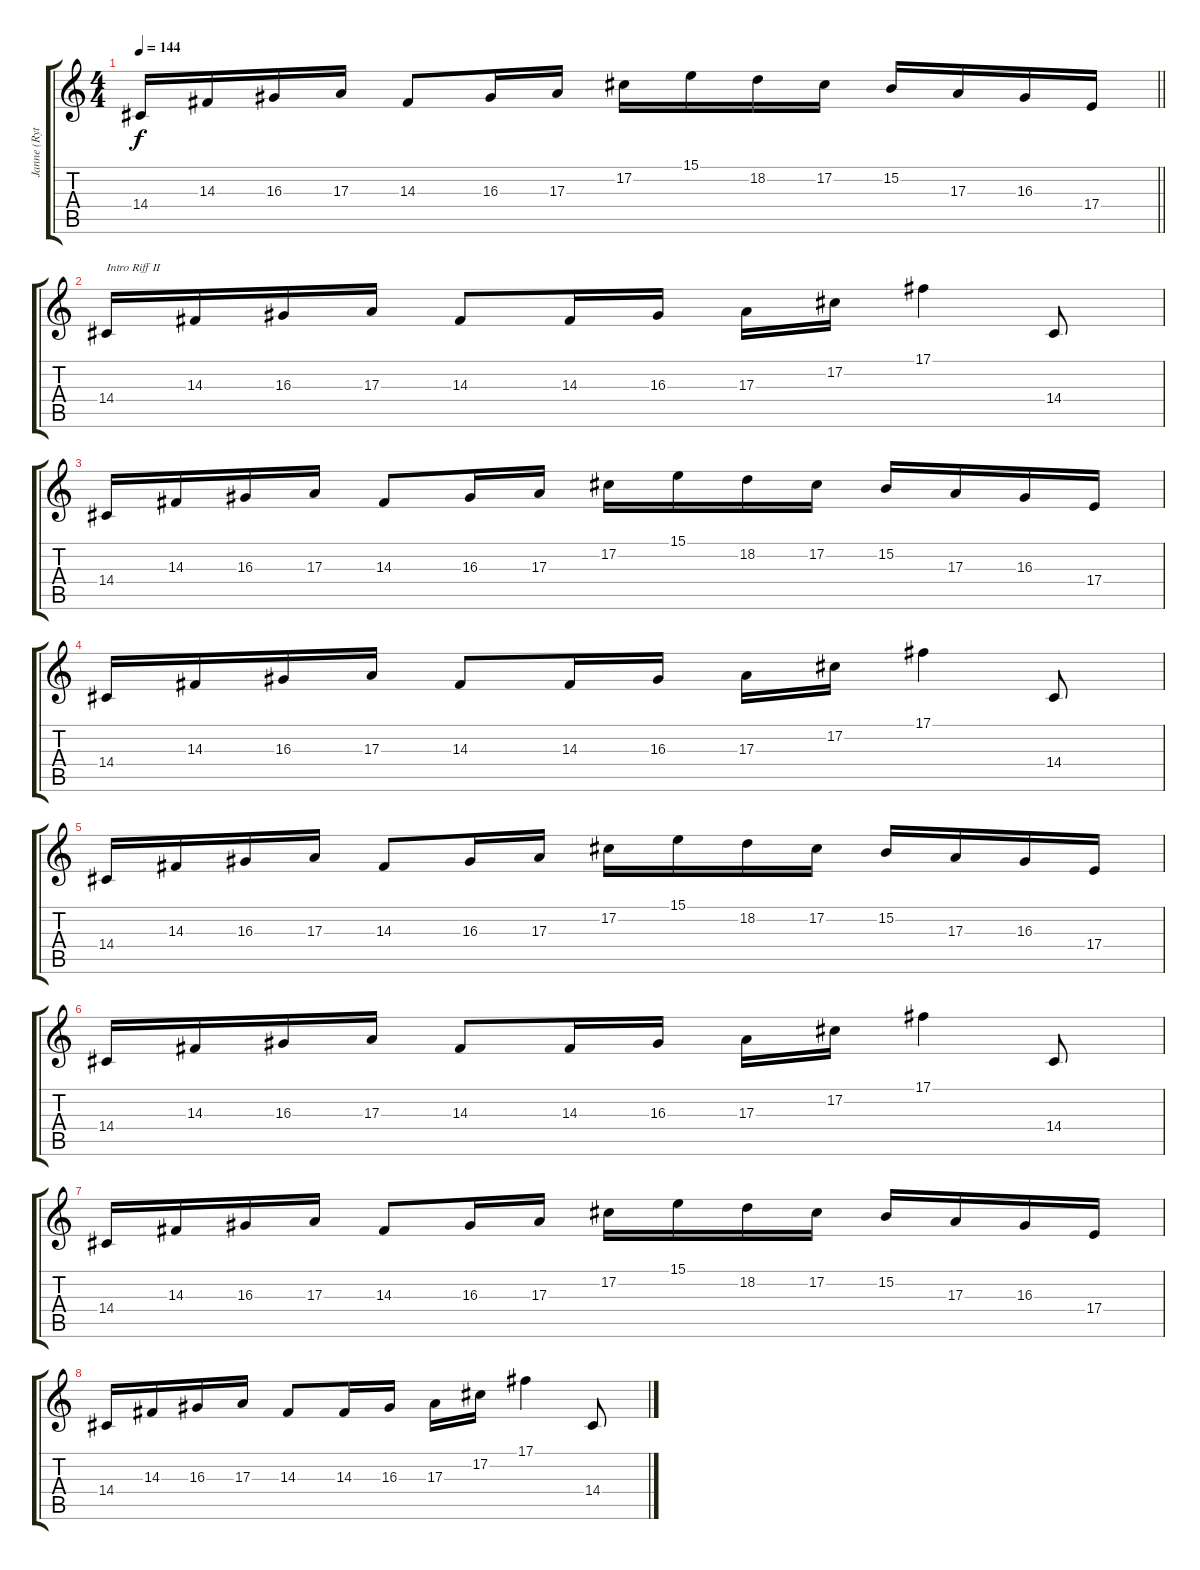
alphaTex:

\track ("Janne (Rythm II)" "Janne (Ryt") {instrument stringensemble1}
\staff {score tabs}
\tuning (Db4 Ab3 E3 B2 Gb2 Db2) {hide}
\ts (4 4)
\tempo 144
\clef g2
\barLineRight lightlight
\ks c
14.4.16{dy f} 14.3.16 16.3.16 17.3.16 14.3.8 16.3.16 17.3.16 17.2.16 15.1.16 18.2.16 17.2.16 15.2.16 17.3.16 16.3.16 17.4.16 |
14.4.16{txt "Intro Riff II"} 14.3.16 16.3.16 17.3.16 14.3.8 14.3.16 16.3.16 17.3.16 17.2.16 17.1.4 14.4.8 |
14.4.16 14.3.16 16.3.16 17.3.16 14.3.8 16.3.16 17.3.16 17.2.16 15.1.16 18.2.16 17.2.16 15.2.16 17.3.16 16.3.16 17.4.16 |
14.4.16 14.3.16 16.3.16 17.3.16 14.3.8 14.3.16 16.3.16 17.3.16 17.2.16 17.1.4 14.4.8 |
14.4.16 14.3.16 16.3.16 17.3.16 14.3.8 16.3.16 17.3.16 17.2.16 15.1.16 18.2.16 17.2.16 15.2.16 17.3.16 16.3.16 17.4.16 |
14.4.16 14.3.16 16.3.16 17.3.16 14.3.8 14.3.16 16.3.16 17.3.16 17.2.16 17.1.4 14.4.8 |
14.4.16 14.3.16 16.3.16 17.3.16 14.3.8 16.3.16 17.3.16 17.2.16 15.1.16 18.2.16 17.2.16 15.2.16 17.3.16 16.3.16 17.4.16 |
14.4.16 14.3.16 16.3.16 17.3.16 14.3.8 14.3.16 16.3.16 17.3.16 17.2.16 17.1.4 14.4.8
